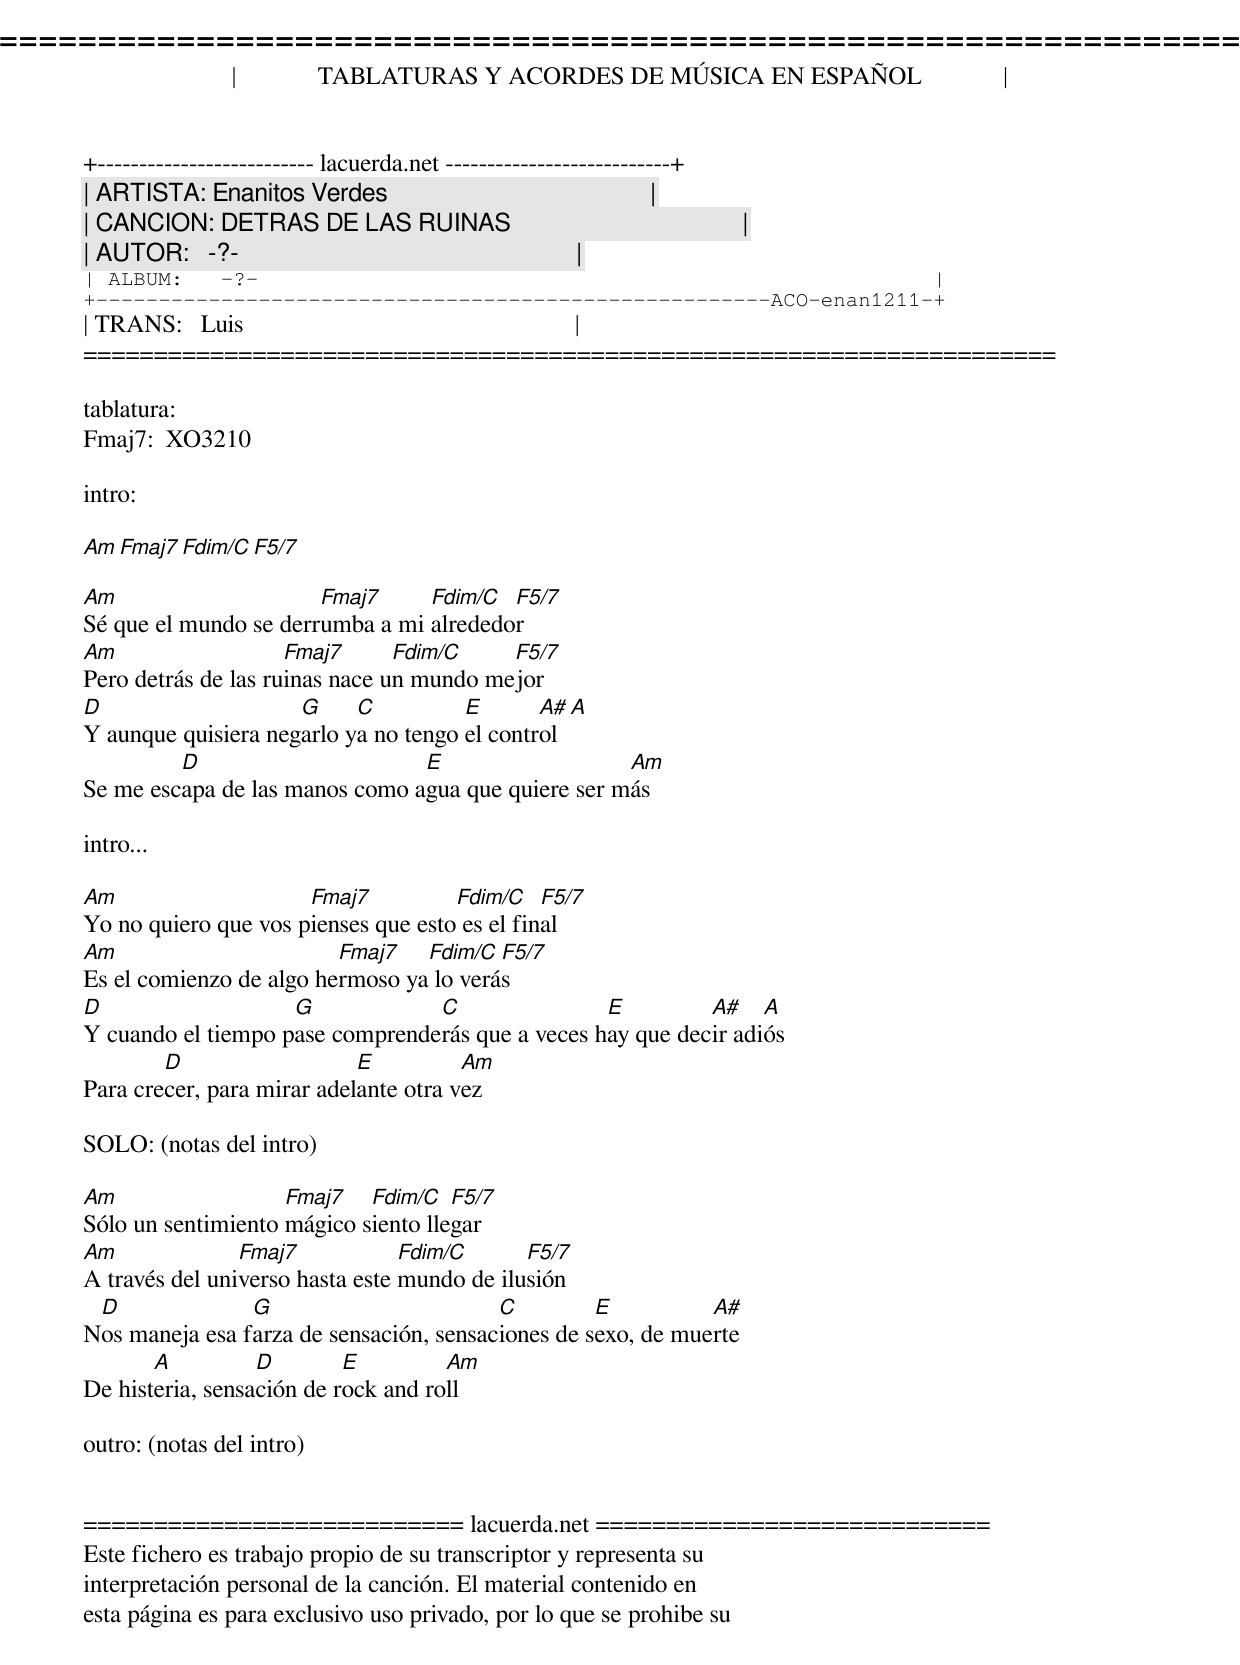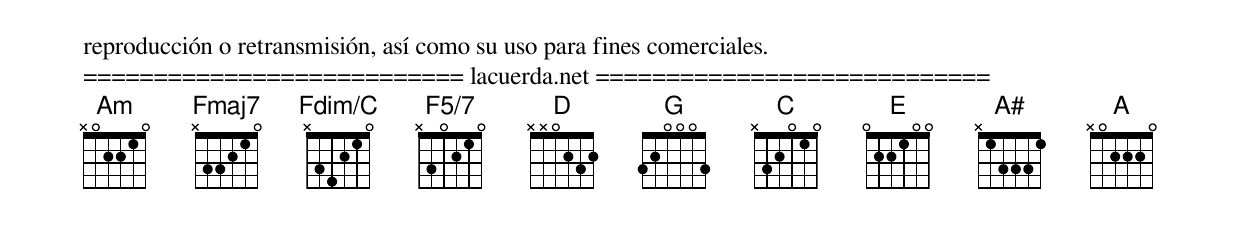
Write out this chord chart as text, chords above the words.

=====================================================================
|             TABLATURAS Y ACORDES DE MÚSICA EN ESPAÑOL             |
+-------------------------- lacuerda.net ---------------------------+
| ARTISTA: Enanitos Verdes                                          |
| CANCION: DETRAS DE LAS RUINAS                                     |
| AUTOR:   -?-                                                      |
| ALBUM:   -?-                                                      |
+------------------------------------------------------ACO-enan1211-+
| TRANS:   Luis                                                     |
=====================================================================

tablatura:
Fmaj7:  XO3210
Fdim/C: X34210
F5/7:   X30210

intro:

Am  Fmaj7  Fdim/C  F5/7

Am                     Fmaj7     Fdim/C  F5/7
Sé que el mundo se derrumba a mi alrededor
Am                   Fmaj7      Fdim/C    F5/7
Pero detrás de las ruinas nace un mundo mejor
D                    G     C          E       A#  A
Y aunque quisiera negarlo ya no tengo el control
         D                      E                   Am
Se me escapa de las manos como agua que quiere ser más

intro...

Am                    Fmaj7          Fdim/C    F5/7
Yo no quiero que vos pienses que esto es el final
Am                       Fmaj7   Fdim/C  F5/7
Es el comienzo de algo hermoso ya lo verás
D                   G            C                E         A#    A
Y cuando el tiempo pase comprenderás que a veces hay que decir adiós
        D                   E          Am
Para crecer, para mirar adelante otra vez

SOLO: (notas del intro)

Am                  Fmaj7   Fdim/C   F5/7
Sólo un sentimiento mágico siento llegar
Am              Fmaj7            Fdim/C      F5/7
A través del universo hasta este mundo de ilusión
 D              G                        C         E          A#
Nos maneja esa farza de sensación, sensaciones de sexo, de muerte
       A          D        E         Am
De histeria, sensación de rock and roll

outro: (notas del intro)


=========================== lacuerda.net ============================
Este fichero es trabajo propio de su transcriptor y representa su
interpretación personal de la canción. El material contenido en
esta página es para exclusivo uso privado, por lo que se prohibe su
reproducción o retransmisión, así como su uso para fines comerciales.
=========================== lacuerda.net ============================
